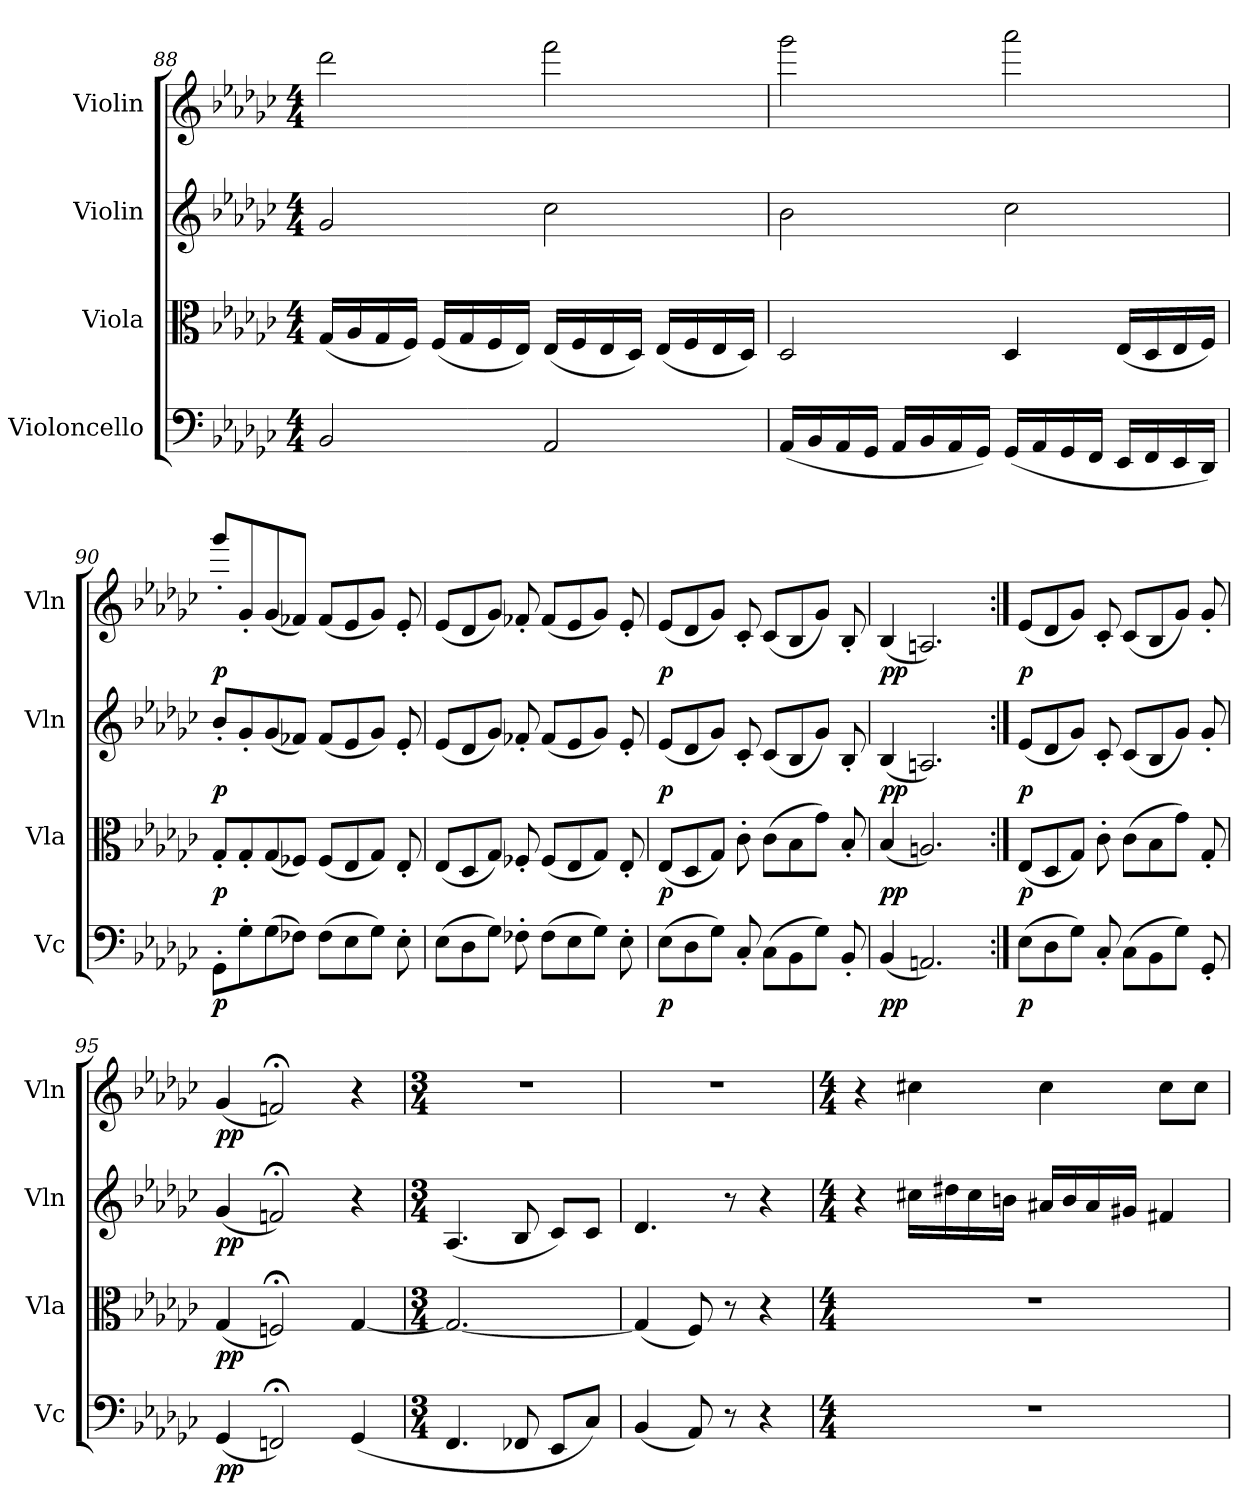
**kern	**dynam	**kern	**dynam	**kern	**dynam	**kern	**dynam
*part4	*part4	*part3	*part3	*part2	*part2	*part1	*part1
*staff4	*staff4	*staff3	*staff3	*staff2	*staff2	*staff1	*staff1
*I"Violoncello	*	*I"Viola	*	*I"Violin	*	*I"Violin	*
*I'Vc	*	*I'Vla	*	*I'Vln	*	*I'Vln	*
*clefF4	*	*clefC3	*	*clefG2	*	*clefG2	*
*k[b-e-a-d-g-c-]	*	*k[b-e-a-d-g-c-]	*	*k[b-e-a-d-g-c-]	*	*k[b-e-a-d-g-c-]	*
*M4/4	*	*M4/4	*	*M4/4	*	*M4/4	*
=88	=88	=88	=88	=88	=88	=88	=88
2BB-/	.	(16G-/LL	.	2g-/	.	2ddd-\	.
.	.	16A-/	.	.	.	.	.
.	.	16G-/	.	.	.	.	.
.	.	16F/JJ)	.	.	.	.	.
.	.	(16F/LL	.	.	.	.	.
.	.	16G-/	.	.	.	.	.
.	.	16F/	.	.	.	.	.
.	.	16E-/JJ)	.	.	.	.	.
2AA-/	.	(16E-/LL	.	2cc-\	.	2fff\	.
.	.	16F/	.	.	.	.	.
.	.	16E-/	.	.	.	.	.
.	.	16D-/JJ)	.	.	.	.	.
.	.	(16E-/LL	.	.	.	.	.
.	.	16F/	.	.	.	.	.
.	.	16E-/	.	.	.	.	.
.	.	16D-/JJ)	.	.	.	.	.
=89	=89	=89	=89	=89	=89	=89	=89
(16AA-/LL	.	2D-/	.	2b-\	.	2ggg-\	.
16BB-/	.	.	.	.	.	.	.
16AA-/	.	.	.	.	.	.	.
16GG-/JJ	.	.	.	.	.	.	.
16AA-/LL	.	.	.	.	.	.	.
16BB-/	.	.	.	.	.	.	.
16AA-/	.	.	.	.	.	.	.
16GG-/JJ)	.	.	.	.	.	.	.
(16GG-/LL	.	4D-/	.	2cc-\	.	2aaa-\	.
16AA-/	.	.	.	.	.	.	.
16GG-/	.	.	.	.	.	.	.
16FF/JJ	.	.	.	.	.	.	.
16EE-/LL	.	(16E-/LL	.	.	.	.	.
16FF/	.	16D-/	.	.	.	.	.
16EE-/	.	16E-/	.	.	.	.	.
16DD-/JJ)	.	16F/JJ)	.	.	.	.	.
=90	=90	=90	=90	=90	=90	=90	=90
8GG-'/L	p	8G-'/L	p	8b-'/L	p	8ggg-'\L	p
8G-'\	.	8G-'/	.	8g-'/	.	8g-'/	.
(8G-\	.	(8G-/	.	(8g-/	.	(8g-/	.
8F-X\J)	.	8F-X/J)	.	8f-X/J)	.	8f-X/J)	.
(8F-\L	.	(8F-/L	.	(8f-/L	.	(8f-/L	.
8E-\	.	8E-/	.	8e-/	.	8e-/	.
8G-\J)	.	8G-/J)	.	8g-/J)	.	8g-/J)	.
8E-'\	.	8E-'/	.	8e-'/	.	8e-'/	.
=91	=91	=91	=91	=91	=91	=91	=91
(8E-\L	.	(8E-/L	.	(8e-/L	.	(8e-/L	.
8D-\	.	8D-/	.	8d-/	.	8d-/	.
8G-\J)	.	8G-/J)	.	8g-/J)	.	8g-/J)	.
8F-X'\	.	8F-X'/	.	8f-X'/	.	8f-X'/	.
(8F-\L	.	(8F-/L	.	(8f-/L	.	(8f-/L	.
8E-\	.	8E-/	.	8e-/	.	8e-/	.
8G-\J)	.	8G-/J)	.	8g-/J)	.	8g-/J)	.
8E-'\	.	8E-'/	.	8e-'/	.	8e-'/	.
=92	=92	=92	=92	=92	=92	=92	=92
(8E-\L	p	(8E-/L	p	(8e-/L	p	(8e-/L	p
8D-\	.	8D-/	.	8d-/	.	8d-/	.
8G-\J)	.	8G-/J)	.	8g-/J)	.	8g-/J)	.
8C-'/	.	8c-'\	.	8c-'/	.	8c-'/	.
(8C-\L	.	(8c-\L	.	(8c-/L	.	(8c-/L	.
8BB-\	.	8B-\	.	8B-/	.	8B-/	.
8G-\J)	.	8g-\J)	.	8g-/J)	.	8g-/J)	.
8BB-'/	.	8B-'/	.	8B-'/	.	8B-'/	.
=93	=93	=93	=93	=93	=93	=93	=93
(4BB-/	pp	(4B-/	pp	(4B-/	pp	(4B-/	pp
2.AAn/)	.	2.An/)	.	2.An/)	.	2.An/)	.
=94:|!	=94:|!	=94:|!	=94:|!	=94:|!	=94:|!	=94:|!	=94:|!
(8E-\L	p	(8E-/L	p	(8e-/L	p	(8e-/L	p
8D-\	.	8D-/	.	8d-/	.	8d-/	.
8G-\J)	.	8G-/J)	.	8g-/J)	.	8g-/J)	.
8C-'/	.	8c-'\	.	8c-'/	.	8c-'/	.
(8C-\L	.	(8c-\L	.	(8c-/L	.	(8c-/L	.
8BB-\	.	8B-\	.	8B-/	.	8B-/	.
8G-\J)	.	8g-\J)	.	8g-/J)	.	8g-/J)	.
8GG-'/	.	8G-'/	.	8g-'/	.	8g-'/	.
=95	=95	=95	=95	=95	=95	=95	=95
*	*	*	*	*	*	*MM54	*
(4GG-/	pp	(4G-/	pp	(4g-/	pp	(4g-/	pp
2FFn;</)	.	2Fn;</)	.	2fn;</)	.	2fn;</)	.
(4GG-/	.	[4G-/	.	4r	.	4r	.
=96	=96	=96	=96	=96	=96	=96	=96
*M3/4	*	*M3/4	*	*M3/4	*	*M3/4	*
*	*	*	*	*	*	*MM54	*
4.FF/	.	2.G-/_	.	(4.A-/	.	2.r	.
8FF-X/	.	.	.	8B-/	.	.	.
8EE-/L	.	.	.	8c-/L)	.	.	.
8C-/J)	.	.	.	8c-/J	.	.	.
=97	=97	=97	=97	=97	=97	=97	=97
(4BB-/	.	(4G-/]	.	4.d-/	.	2.r	.
8AA-/)	.	8F/)	.	.	.	.	.
8r	.	8r	.	8r	.	.	.
4r	.	4r	.	4r	.	.	.
=98	=98	=98	=98	=98	=98	=98	=98
*M4/4	*	*M4/4	*	*M4/4	*	*M4/4	*
*	*	*	*	*	*	*MM120	*
1r	.	1r	.	4r	.	4r	.
.	.	.	.	16cc#X\LL	.	4cc#X\	.
.	.	.	.	16dd#X\	.	.	.
.	.	.	.	16cc#\	.	.	.
.	.	.	.	16bn\JJ	.	.	.
.	.	.	.	16a#X/LL	.	4cc#\	.
.	.	.	.	16b/	.	.	.
.	.	.	.	16a#/	.	.	.
.	.	.	.	16g#X/JJ	.	.	.
.	.	.	.	4f#X/	.	8cc#\L	.
.	.	.	.	.	.	8cc#\J	.
=	=	=	=	=	=	=	=
*-	*-	*-	*-	*-	*-	*-	*-
